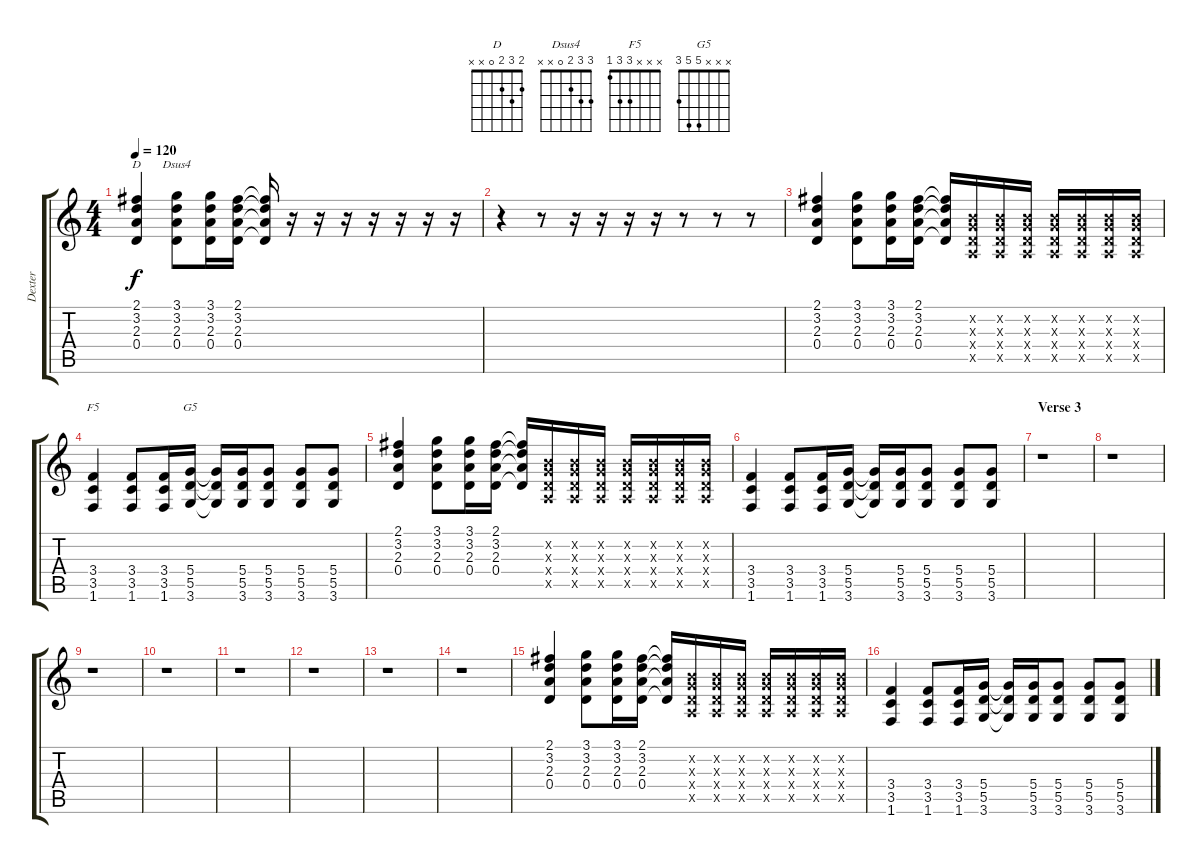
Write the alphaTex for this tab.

\track ("Dexter" "Dexter") {instrument distortionguitar}
\staff {score tabs}
\tuning (E4 B3 G3 D3 A2 E2) {hide}
\chord ("D" 2 3 2 0 x x)
\chord ("Dsus4" 3 3 2 0 x x)
\chord ("F5" x x x 3 3 1)
\chord ("G5" x x x 5 5 3)
\ts (4 4)
\tempo 120
\clef g2
\ks c
(2.1 3.2 2.3 0.4).4{ch "D" dy f} (3.1 3.2 2.3 0.4).8{ch "Dsus4"} (3.1 3.2 2.3 0.4).16 (2.1 3.2 2.3 0.4).16 (2.1{t} 3.2{t} 2.3{t} 0.4{t}).16 r.16 r.16 r.16 r.16 r.16 r.16 r.16 |
r.4 r.8 r.16 r.16 r.16 r.16 r.8 r.8 r.8 |
(2.1 3.2 2.3 0.4).4 (3.1 3.2 2.3 0.4).8 (3.1 3.2 2.3 0.4).16 (2.1 3.2 2.3 0.4).16 (2.1{t} 3.2{t} 2.3{t} 0.4{t}).16 (0.2{x} 0.3{x} 0.4{x} 0.5{x}).16 (0.2{x} 0.3{x} 0.4{x} 0.5{x}).16 (0.2{x} 0.3{x} 0.4{x} 0.5{x}).16 (0.2{x} 0.3{x} 0.4{x} 0.5{x}).16 (0.2{x} 0.3{x} 0.4{x} 0.5{x}).16 (0.2{x} 0.3{x} 0.4{x} 0.5{x}).16 (0.2{x} 0.3{x} 0.4{x} 0.5{x}).16 |
(3.4 3.5 1.6).4{ch "F5"} (3.4 3.5 1.6).8 (3.4 3.5 1.6).16 (5.4 5.5 3.6).16{ch "G5"} (5.4{t} 5.5{t} 3.6{t}).16 (5.4 5.5 3.6).16 (5.4 5.5 3.6).8 (5.4 5.5 3.6).8 (5.4 5.5 3.6).8 |
(2.1 3.2 2.3 0.4).4 (3.1 3.2 2.3 0.4).8 (3.1 3.2 2.3 0.4).16 (2.1 3.2 2.3 0.4).16 (2.1{t} 3.2{t} 2.3{t} 0.4{t}).16 (0.2{x} 0.3{x} 0.4{x} 0.5{x}).16 (0.2{x} 0.3{x} 0.4{x} 0.5{x}).16 (0.2{x} 0.3{x} 0.4{x} 0.5{x}).16 (0.2{x} 0.3{x} 0.4{x} 0.5{x}).16 (0.2{x} 0.3{x} 0.4{x} 0.5{x}).16 (0.2{x} 0.3{x} 0.4{x} 0.5{x}).16 (0.2{x} 0.3{x} 0.4{x} 0.5{x}).16 |
(3.4 3.5 1.6).4 (3.4 3.5 1.6).8 (3.4 3.5 1.6).16 (5.4 5.5 3.6).16 (5.4{t} 5.5{t} 3.6{t}).16 (5.4 5.5 3.6).16 (5.4 5.5 3.6).8 (5.4 5.5 3.6).8 (5.4 5.5 3.6).8 |
\section ("" "Verse 3")
r.1 |
r.1 |
r.1 |
r.1 |
r.1 |
r.1 |
r.1 |
r.1 |
(2.1 3.2 2.3 0.4).4 (3.1 3.2 2.3 0.4).8 (3.1 3.2 2.3 0.4).16 (2.1 3.2 2.3 0.4).16 (2.1{t} 3.2{t} 2.3{t} 0.4{t}).16 (0.2{x} 0.3{x} 0.4{x} 0.5{x}).16 (0.2{x} 0.3{x} 0.4{x} 0.5{x}).16 (0.2{x} 0.3{x} 0.4{x} 0.5{x}).16 (0.2{x} 0.3{x} 0.4{x} 0.5{x}).16 (0.2{x} 0.3{x} 0.4{x} 0.5{x}).16 (0.2{x} 0.3{x} 0.4{x} 0.5{x}).16 (0.2{x} 0.3{x} 0.4{x} 0.5{x}).16 |
(3.4 3.5 1.6).4 (3.4 3.5 1.6).8 (3.4 3.5 1.6).16 (5.4 5.5 3.6).16 (5.4{t} 5.5{t} 3.6{t}).16 (5.4 5.5 3.6).16 (5.4 5.5 3.6).8 (5.4 5.5 3.6).8 (5.4 5.5 3.6).8
